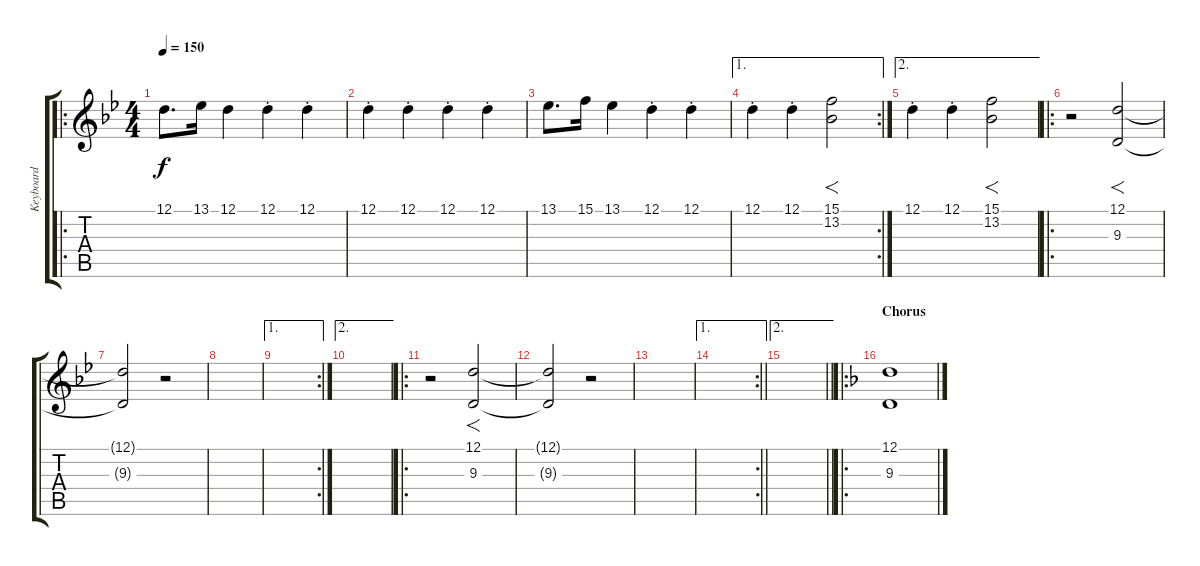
\track ("Keyboard" "Keyboard") {instrument stringensemble1}
\staff {score tabs}
\tuning (D4 A3 F3 C3 G2 D2) {hide}
\ro
\ts (4 4)
\tempo 150
\clef g2
\ks gminor
12.1.8{d dy f} 13.1.16 12.1.4 12.1{st}.4 12.1{st}.4 |
12.1{st}.4 12.1{st}.4 12.1{st}.4 12.1{st}.4 |
13.1.8{d} 15.1.16 13.1.4 12.1{st}.4 12.1{st}.4 |
\ae 1
\rc 2
12.1{st}.4 12.1{st}.4 (15.1 13.2).2{f} |
\ae 2
12.1{st}.4 12.1{st}.4 (15.1 13.2).2{f} |
\ro
r.2 (12.1 9.3).2{f} |
(12.1{t} 9.3{t}).2 r.2 |
|
\ae 1
\rc 2
|
\ae 2
|
\ro
r.2 (12.1 9.3).2{f} |
(12.1{t} 9.3{t}).2 r.2 |
|
\ae 1
\rc 2
\barLineRight lightlight
|
\ae 2
\barLineRight lightlight
|
\ro
\section ("" "Chorus")
\ks dminor
(12.1 9.3).1
